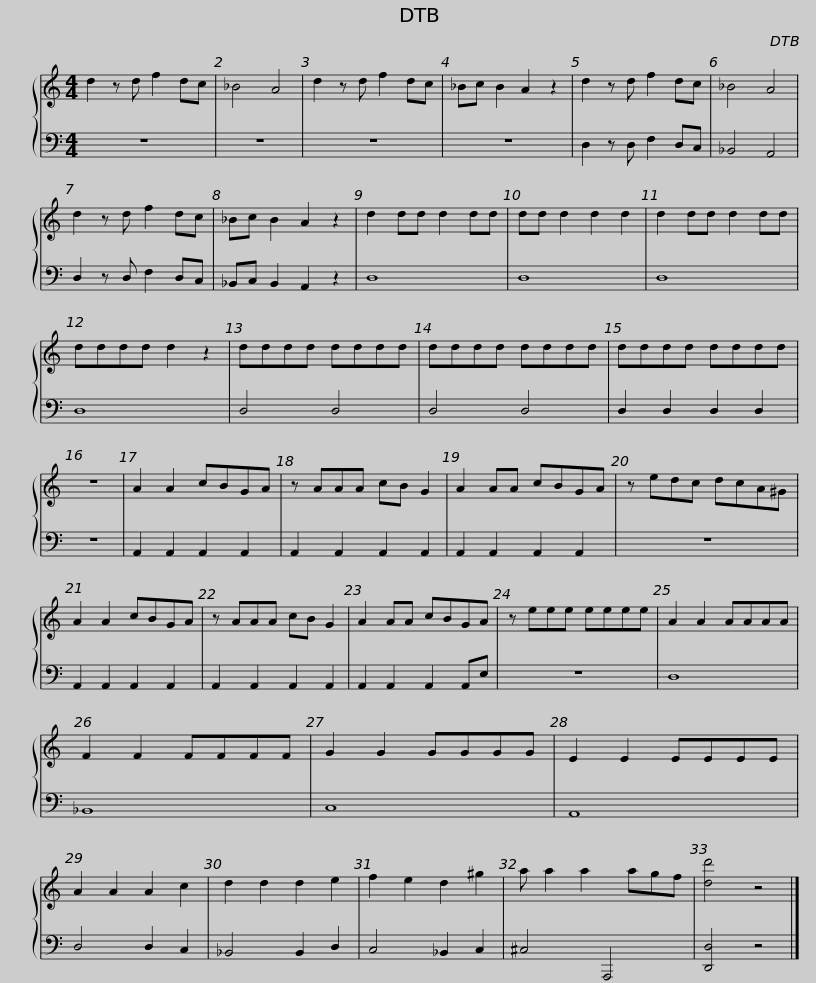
X:1
%%score { 1 | 2 }
L:1/8
M:4/4
I:linebreak $
K:C
V:1 treble
V:2 bass
V:1
 d2 z d f2 dc | _B4 A4 | d2 z d f2 dc | _Bc B2 A2 z2 | d2 z d f2 dc | %5
 _B4 A4 | d2 z d f2 dc | _Bc B2 A2 z2 |$ d2 dd d2 dd | dd d2 d2 d2 | %10
 d2 dd d2 dd | dddd d2 z2 | dddd dddd | dddd dddd |$ dddd dddd | %15
 z8 | A2 A2 cBGA | z AAA cB G2 | A2 AA cBGA | z edc dcA^G | %20
 A2 A2 cBGA |$ z AAA cB G2 | A2 AA cBGA | z eee eeee | A2 A2 AAAA | %25
 F2 F2 FFFF | G2 G2 GGGG | E2 E2 EEEE |$ A2 A2 A2 c2 | d2 d2 d2 e2 | %30
 f2 e2 d2 ^g2 | a a2 a2 agf | [dd']4 z4 |] %33
V:2
 z8 | z8 | z8 | z8 | D,2 z D, F,2 D,C, | %5
 _B,,4 A,,4 | D,2 z D, F,2 D,C, | _B,,C, B,,2 A,,2 z2 |$ D,8 | D,8 | %10
 D,8 | D,8 | D,4 D,4 | D,4 D,4 |$ D,2 D,2 D,2 D,2 | %15
 z8 | A,,2 A,,2 A,,2 A,,2 | A,,2 A,,2 A,,2 A,,2 | A,,2 A,,2 A,,2 A,,2 | z8 | %20
 A,,2 A,,2 A,,2 A,,2 |$ A,,2 A,,2 A,,2 A,,2 | A,,2 A,,2 A,,2 A,,E, | z8 | D,8 | %25
 _B,,8 | C,8 | A,,8 |$ D,4 D,2 C,2 | _B,,4 B,,2 D,2 | %30
 C,4 _B,,2 C,2 | ^C,4 A,,,4 | [D,,D,]4 z4 |] %33
